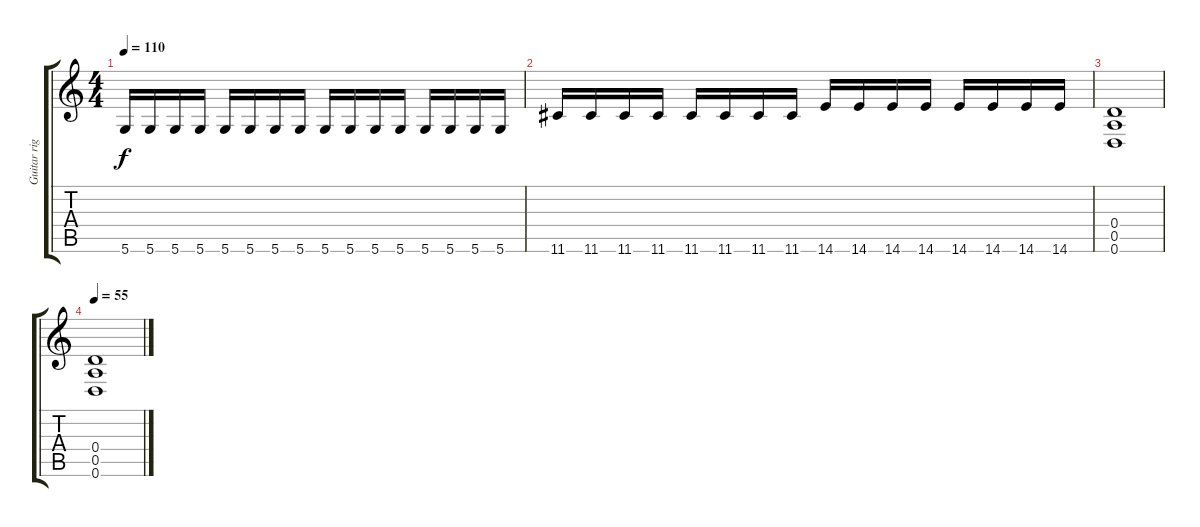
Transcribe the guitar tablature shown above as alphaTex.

\track ("Guitar right" "Guitar rig") {instrument distortionguitar}
\staff {score tabs}
\tuning (E4 B3 G3 D3 A2 D2) {hide}
\ts (4 4)
\tempo 110
\clef g2
\ks c
5.6.16{dy f} 5.6.16 5.6.16 5.6.16 5.6.16 5.6.16 5.6.16 5.6.16 5.6.16 5.6.16 5.6.16 5.6.16 5.6.16 5.6.16 5.6.16 5.6.16 |
11.6.16 11.6.16 11.6.16 11.6.16 11.6.16 11.6.16 11.6.16 11.6.16 14.6.16 14.6.16 14.6.16 14.6.16 14.6.16 14.6.16 14.6.16 14.6.16 |
(0.4 0.5 0.6).1 |
\tempo 55
(0.4 0.5 0.6).1
